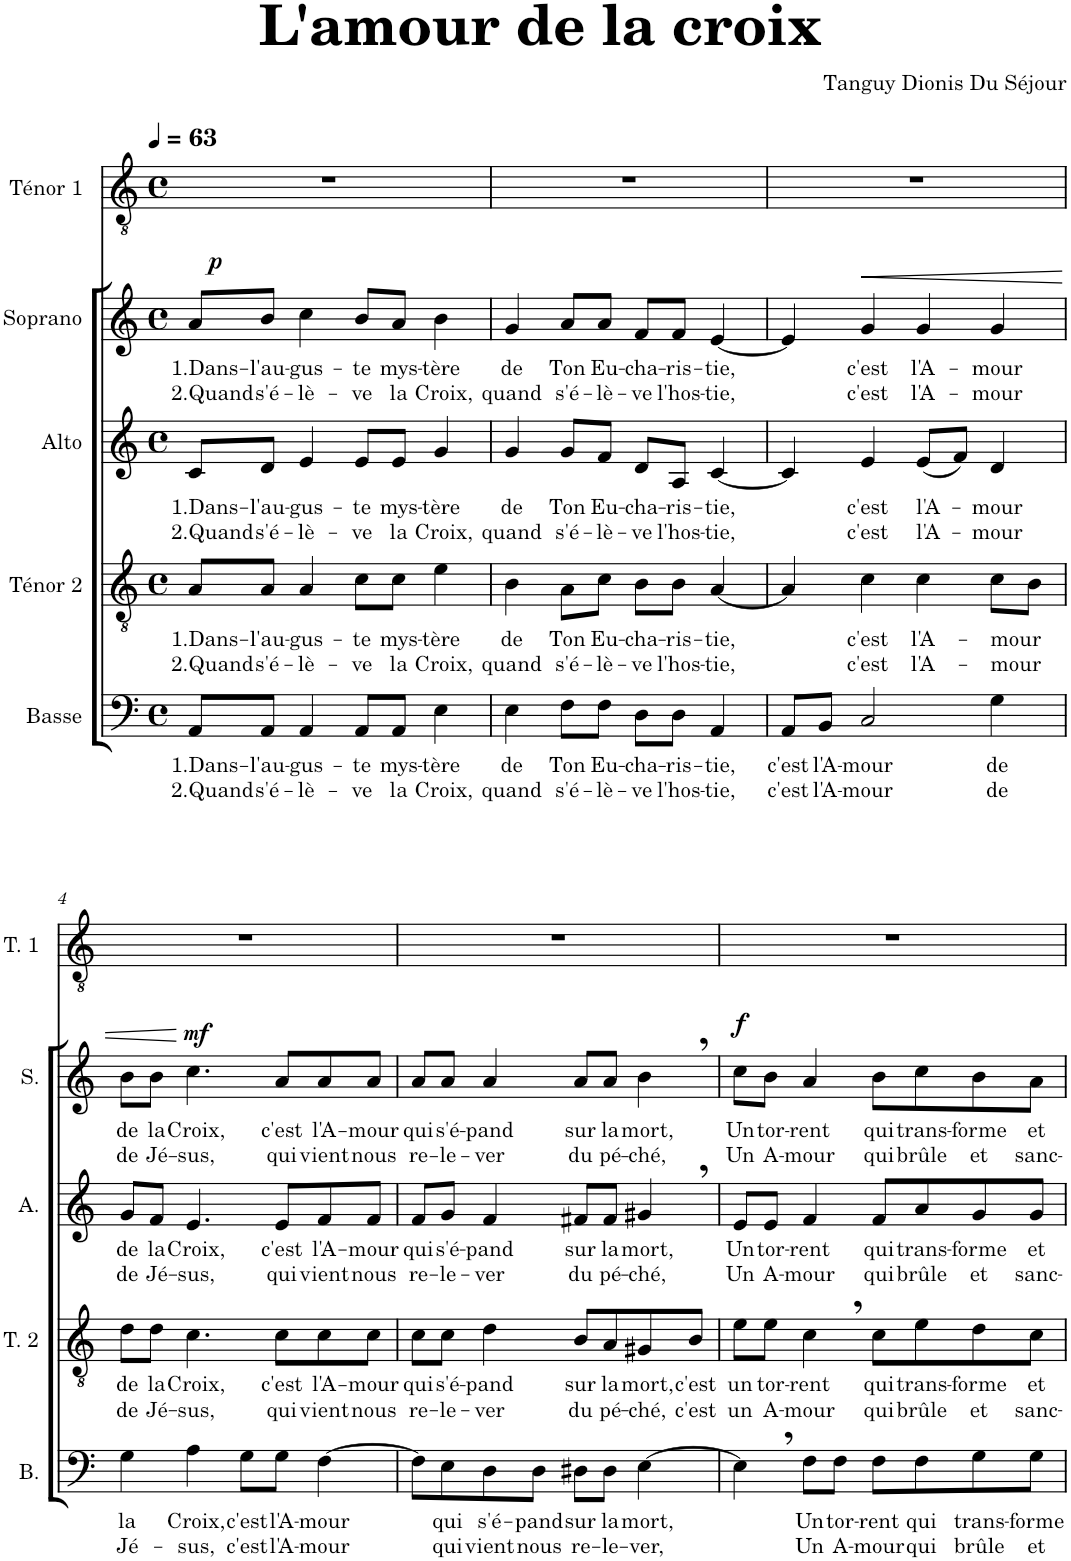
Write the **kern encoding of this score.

**kern	**text	**text	**kern	**text	**text	**kern	**text	**text	**kern	**text	**text	**dynam	**kern
*part5	*part5	*part5	*part4	*part4	*part4	*part3	*part3	*part3	*part2	*part2	*part2	*part2	*part1
*staff5	*staff5	*staff5	*staff4	*staff4	*staff4	*staff3	*staff3	*staff3	*staff2	*staff2	*staff2	*staff2	*staff1
*I"Basse	*	*	*I"Ténor 2	*	*	*I"Alto	*	*	*I"Soprano	*	*	*	*I"Ténor 1
*I'B.	*	*	*I'T. 2	*	*	*I'A.	*	*	*I'S.	*	*	*	*I'T. 1
*clefF4	*	*	*clefGv2	*	*	*clefG2	*	*	*clefG2	*	*	*	*clefGv2
*k[]	*	*	*k[]	*	*	*k[]	*	*	*k[]	*	*	*	*k[]
*M4/4	*	*	*M4/4	*	*	*M4/4	*	*	*M4/4	*	*	*	*M4/4
*met(c)	*	*	*met(c)	*	*	*met(c)	*	*	*met(c)	*	*	*	*met(c)
*MM63	*	*	*MM63	*	*	*MM63	*	*	*MM63	*	*	*	*MM63
=1	=1	=1	=1	=1	=1	=1	=1	=1	=1	=1	=1	=1	=1
!	!LO:LY:b	!LO:LY:b	!	!LO:LY:b	!LO:LY:b	!	!LO:LY:b	!LO:LY:b	!	!LO:LY:b	!LO:LY:b	!LO:DY:a	!
8AA/L	1.Dans-	2.Quand	8A/L	1.Dans-	2.Quand	8c/L	1.Dans-	2.Quand	8a/L	1.Dans-	2.Quand	p	1r
!	!LO:LY:b	!LO:LY:b	!	!LO:LY:b	!LO:LY:b	!	!LO:LY:b	!LO:LY:b	!	!LO:LY:b	!LO:LY:b	!	!
8AA/J	-l'au-	s'é-	8A/J	-l'au-	s'é-	8d/J	-l'au-	s'é-	8b/J	-l'au-	s'é-	.	.
!	!LO:LY:b	!LO:LY:b	!	!LO:LY:b	!LO:LY:b	!	!LO:LY:b	!LO:LY:b	!	!LO:LY:b	!LO:LY:b	!	!
4AA/	-gus-	-lè-	4A/	-gus-	-lè-	4e/	-gus-	-lè-	4cc\	-gus-	-lè-	.	.
!	!LO:LY:b	!LO:LY:b	!	!LO:LY:b	!LO:LY:b	!	!LO:LY:b	!LO:LY:b	!	!LO:LY:b	!LO:LY:b	!	!
8AA/L	-te	-ve	8c\L	-te	-ve	8e/L	-te	-ve	8b/L	-te	-ve	.	.
!	!LO:LY:b	!LO:LY:b	!	!LO:LY:b	!LO:LY:b	!	!LO:LY:b	!LO:LY:b	!	!LO:LY:b	!LO:LY:b	!	!
8AA/J	mys-	la	8c\J	mys-	la	8e/J	mys-	la	8a/J	mys-	la	.	.
!	!LO:LY:b	!LO:LY:b	!	!LO:LY:b	!LO:LY:b	!	!LO:LY:b	!LO:LY:b	!	!LO:LY:b	!LO:LY:b	!	!
4E\	-tère	Croix,	4e\	-tère	Croix,	4g/	-tère	Croix,	4b\	-tère	Croix,	.	.
=2	=2	=2	=2	=2	=2	=2	=2	=2	=2	=2	=2	=2	=2
!	!LO:LY:b	!LO:LY:b	!	!LO:LY:b	!LO:LY:b	!	!LO:LY:b	!LO:LY:b	!	!LO:LY:b	!LO:LY:b	!	!
4E\	de	quand	4B\	de	quand	4g/	de	quand	4g/	de	quand	.	1r
!	!LO:LY:b	!LO:LY:b	!	!LO:LY:b	!LO:LY:b	!	!LO:LY:b	!LO:LY:b	!	!LO:LY:b	!LO:LY:b	!	!
8F\L	Ton	s'é-	8A\L	Ton	s'é-	8g/L	Ton	s'é-	8a/L	Ton	s'é-	.	.
!	!LO:LY:b	!LO:LY:b	!	!LO:LY:b	!LO:LY:b	!	!LO:LY:b	!LO:LY:b	!	!LO:LY:b	!LO:LY:b	!	!
8F\J	Eu-	-lè-	8c\J	Eu-	-lè-	8f/J	Eu-	-lè-	8a/J	Eu-	-lè-	.	.
!	!LO:LY:b	!LO:LY:b	!	!LO:LY:b	!LO:LY:b	!	!LO:LY:b	!LO:LY:b	!	!LO:LY:b	!LO:LY:b	!	!
8D\L	-cha-	-ve	8B\L	-cha-	-ve	8d/L	-cha-	-ve	8f/L	-cha-	-ve	.	.
!	!LO:LY:b	!LO:LY:b	!	!LO:LY:b	!LO:LY:b	!	!LO:LY:b	!LO:LY:b	!	!LO:LY:b	!LO:LY:b	!	!
8D\J	-ris-	l'hos-	8B\J	-ris-	l'hos-	8A/J	-ris-	l'hos-	8f/J	-ris-	l'hos-	.	.
!	!LO:LY:b	!LO:LY:b	!	!LO:LY:b	!LO:LY:b	!	!LO:LY:b	!LO:LY:b	!	!LO:LY:b	!LO:LY:b	!	!
4AA/	-tie,	-tie,	[4A/	-tie,	-tie,	[4c/	-tie,	-tie,	[4e/	-tie,	-tie,	.	.
=3	=3	=3	=3	=3	=3	=3	=3	=3	=3	=3	=3	=3	=3
!	!LO:LY:b	!LO:LY:b	!	!	!	!	!	!	!	!	!	!	!
8AA/L	c'est	c'est	4A/]	.	.	4c/]	.	.	4e/]	.	.	.	1r
!	!LO:LY:b	!LO:LY:b	!	!	!	!	!	!	!	!	!	!	!
8BB/J	l'A-	l'A-	.	.	.	.	.	.	.	.	.	.	.
!	!LO:LY:b	!LO:LY:b	!	!LO:LY:b	!LO:LY:b	!	!LO:LY:b	!LO:LY:b	!	!LO:LY:b	!LO:LY:b	!LO:HP:b	!
2C/	-mour	-mour	4c\	c'est	c'est	4e/	c'est	c'est	4g/	c'est	c'est	<	.
!	!	!	!	!LO:LY:b	!LO:LY:b	!	!LO:LY:b	!LO:LY:b	!	!LO:LY:b	!LO:LY:b	!	!
.	.	.	4c\	l'A-	l'A-	(8e/L	l'A-	l'A-	4g/	l'A-	l'A-	.	.
.	.	.	.	.	.	8f/J)	.	.	.	.	.	.	.
!	!LO:LY:b	!LO:LY:b	!	!LO:LY:b	!LO:LY:b	!	!LO:LY:b	!LO:LY:b	!	!LO:LY:b	!LO:LY:b	!	!
4G\	de	de	8c\L	-mour	-mour	4d/	-mour	-mour	4g/	-mour	-mour	.	.
.	.	.	8B\J	.	.	.	.	.	.	.	.	.	.
!!LO:LB:g=z
=4	=4	=4	=4	=4	=4	=4	=4	=4	=4	=4	=4	=4	=4
!	!LO:LY:b	!LO:LY:b	!	!LO:LY:b	!LO:LY:b	!	!LO:LY:b	!LO:LY:b	!	!LO:LY:b	!LO:LY:b	!	!
4G\	la	Jé-	8d\L	de	de	8g/L	de	de	8b\L	de	de	.	1r
!	!	!	!	!LO:LY:b	!LO:LY:b	!	!LO:LY:b	!LO:LY:b	!	!LO:LY:b	!LO:LY:b	!	!
.	.	.	8d\J	la	Jé-	8f/J	la	Jé-	8b\J	la	Jé-	.	.
!	!LO:LY:b	!LO:LY:b	!	!LO:LY:b	!LO:LY:b	!	!LO:LY:b	!LO:LY:b	!	!LO:LY:b	!LO:LY:b	!LO:DY:n=1:a	!
4A\	Croix,	-sus,	4.c\	Croix,	-sus,	4.e/	Croix,	-sus,	4.cc\	Croix,	-sus,	[ mf	.
!	!LO:LY:b	!LO:LY:b	!	!	!	!	!	!	!	!	!	!	!
8G\L	c'est	c'est	.	.	.	.	.	.	.	.	.	.	.
!	!LO:LY:b	!LO:LY:b	!	!LO:LY:b	!LO:LY:b	!	!LO:LY:b	!LO:LY:b	!	!LO:LY:b	!LO:LY:b	!	!
8G\J	l'A-	l'A-	8c\L	c'est	qui	8e/L	c'est	qui	8a/L	c'est	qui	.	.
!	!LO:LY:b	!LO:LY:b	!	!LO:LY:b	!LO:LY:b	!	!LO:LY:b	!LO:LY:b	!	!LO:LY:b	!LO:LY:b	!	!
[4F\	-mour	-mour	8c\	l'A-	vient	8f/	l'A-	vient	8a/	l'A-	vient	.	.
!	!	!	!	!LO:LY:b	!LO:LY:b	!	!LO:LY:b	!LO:LY:b	!	!LO:LY:b	!LO:LY:b	!	!
.	.	.	8c\J	-mour	nous	8f/J	-mour	nous	8a/J	-mour	nous	.	.
=5	=5	=5	=5	=5	=5	=5	=5	=5	=5	=5	=5	=5	=5
!	!	!	!	!LO:LY:b	!LO:LY:b	!	!LO:LY:b	!LO:LY:b	!	!LO:LY:b	!LO:LY:b	!	!
8F\L]	.	.	8c\L	qui	re-	8f/L	qui	re-	8a/L	qui	re-	.	1r
!	!LO:LY:b	!LO:LY:b	!	!LO:LY:b	!LO:LY:b	!	!LO:LY:b	!LO:LY:b	!	!LO:LY:b	!LO:LY:b	!	!
8E\	qui	qui	8c\J	s'é-	-le-	8g/J	s'é-	-le-	8a/J	s'é-	-le-	.	.
!	!LO:LY:b	!LO:LY:b	!	!LO:LY:b	!LO:LY:b	!	!LO:LY:b	!LO:LY:b	!	!LO:LY:b	!LO:LY:b	!	!
8D\	s'é-	vient	4d\	-pand	-ver	4f/	-pand	-ver	4a/	-pand	-ver	.	.
!	!LO:LY:b	!LO:LY:b	!	!	!	!	!	!	!	!	!	!	!
8D\J	-pand	nous	.	.	.	.	.	.	.	.	.	.	.
!	!LO:LY:b	!LO:LY:b	!	!LO:LY:b	!LO:LY:b	!	!LO:LY:b	!LO:LY:b	!	!LO:LY:b	!LO:LY:b	!	!
8D#X\L	sur	re-	8B/L	sur	du	8f#X/L	sur	du	8a/L	sur	du	.	.
!	!LO:LY:b	!LO:LY:b	!	!LO:LY:b	!LO:LY:b	!	!LO:LY:b	!LO:LY:b	!	!LO:LY:b	!LO:LY:b	!	!
8D#\J	la	-le-	8A/	la	pé-	8f#/J	la	pé-	8a/J	la	pé-	.	.
!	!LO:LY:b	!LO:LY:b	!	!LO:LY:b	!LO:LY:b	!	!LO:LY:b	!LO:LY:b	!	!LO:LY:b	!LO:LY:b	!	!
[4E\	mort,	-ver,	8G#X/	mort,	-ché,	4g#X,/	mort,	-ché,	4b,\	mort,	-ché,	.	.
!	!	!	!	!LO:LY:b	!LO:LY:b	!	!	!	!	!	!	!	!
.	.	.	8B/J	c'est	c'est	.	.	.	.	.	.	.	.
=6	=6	=6	=6	=6	=6	=6	=6	=6	=6	=6	=6	=6	=6
!	!	!	!	!LO:LY:b	!LO:LY:b	!	!LO:LY:b	!LO:LY:b	!	!LO:LY:b	!LO:LY:b	!LO:DY:a	!
4E,\]	.	.	8e\L	un	un	8e/L	Un	Un	8cc\L	Un	Un	f	1r
!	!	!	!	!LO:LY:b	!LO:LY:b	!	!LO:LY:b	!LO:LY:b	!	!LO:LY:b	!LO:LY:b	!	!
.	.	.	8e\J	tor-	A-	8e/J	tor-	A-	8b\J	tor-	A-	.	.
!	!LO:LY:b	!LO:LY:b	!	!LO:LY:b	!LO:LY:b	!	!LO:LY:b	!LO:LY:b	!	!LO:LY:b	!LO:LY:b	!	!
8F\L	Un	Un	4c,\	-rent	-mour	4f/	-rent	-mour	4a/	-rent	-mour	.	.
!	!LO:LY:b	!LO:LY:b	!	!	!	!	!	!	!	!	!	!	!
8F\J	tor-	A-	.	.	.	.	.	.	.	.	.	.	.
!	!LO:LY:b	!LO:LY:b	!	!LO:LY:b	!LO:LY:b	!	!LO:LY:b	!LO:LY:b	!	!LO:LY:b	!LO:LY:b	!	!
8F\L	-rent	-mour	8c\L	qui	qui	8f/L	qui	qui	8b\L	qui	qui	.	.
!	!LO:LY:b	!LO:LY:b	!	!LO:LY:b	!LO:LY:b	!	!LO:LY:b	!LO:LY:b	!	!LO:LY:b	!LO:LY:b	!	!
8F\	qui	qui	8e\	trans-	brûle	8a/	trans-	brûle	8cc\	trans-	brûle	.	.
!	!LO:LY:b	!LO:LY:b	!	!LO:LY:b	!LO:LY:b	!	!LO:LY:b	!LO:LY:b	!	!LO:LY:b	!LO:LY:b	!	!
8G\	trans-	brûle	8d\	-forme	et	8g/	-forme	et	8b\	-forme	et	.	.
!	!LO:LY:b	!LO:LY:b	!	!LO:LY:b	!LO:LY:b	!	!LO:LY:b	!LO:LY:b	!	!LO:LY:b	!LO:LY:b	!	!
8G\J	-forme	et	8c\J	et	sanc-	8g/J	et	sanc-	8a\J	et	sanc-	.	.
=	=	=	=	=	=	=	=	=	=	=	=	=	=
*-	*-	*-	*-	*-	*-	*-	*-	*-	*-	*-	*-	*-	*-
